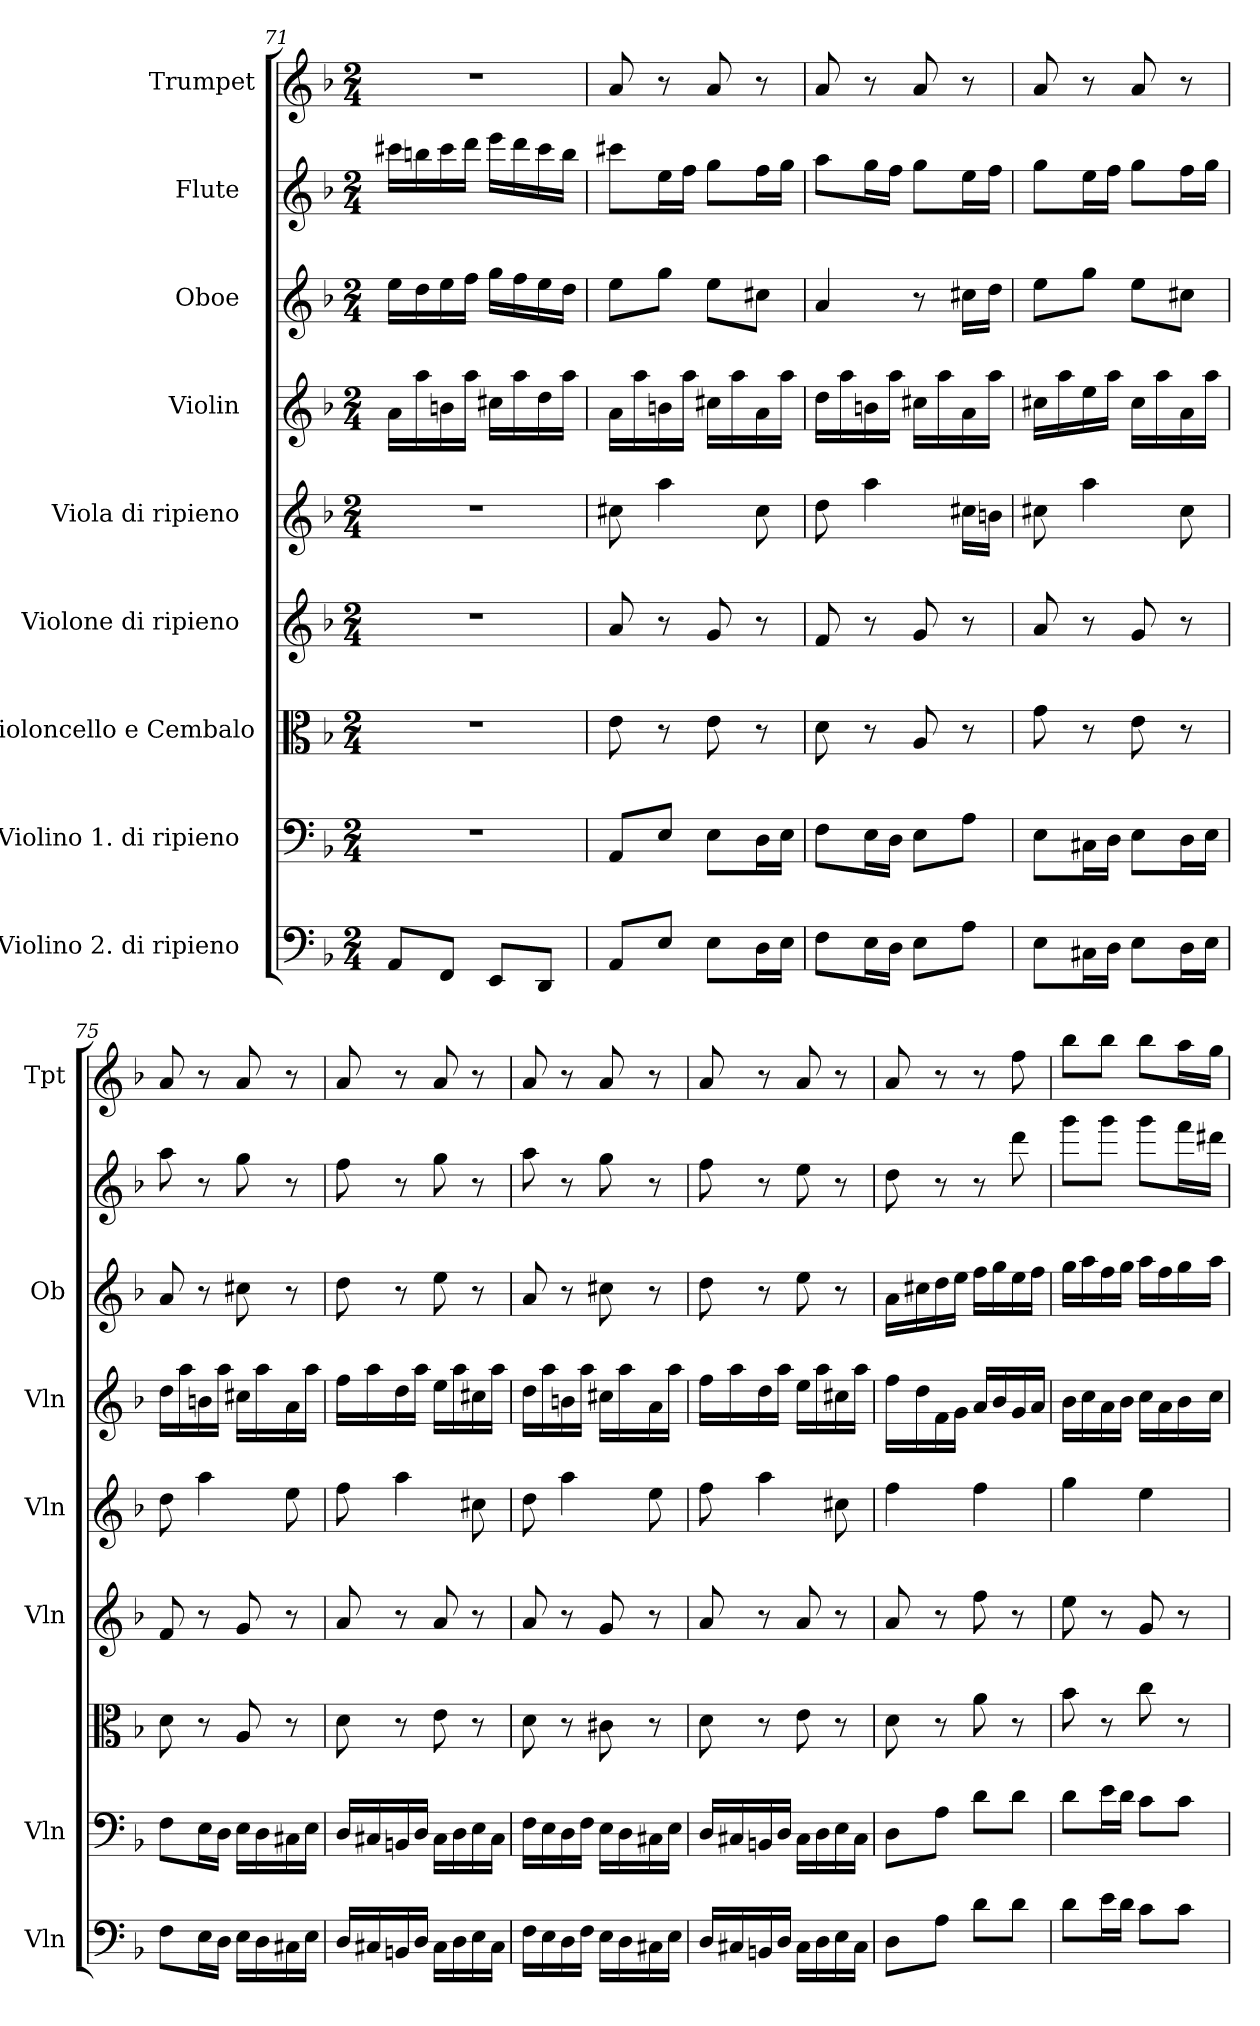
**kern	**kern	**kern	**kern	**kern	**kern	**kern	**kern	**kern
*part9	*part8	*part7	*part6	*part5	*part4	*part3	*part2	*part1
*staff9	*staff8	*staff7	*staff6	*staff5	*staff4	*staff3	*staff2	*staff1
*I"Violino 2. di ripieno  	*I"Violino 1.  di ripieno  	*I"Violoncello e Cembalo	*I"Violone  di ripieno  	*I"Viola  di ripieno    	*I"Violin              	*I"Oboe                	*I"Flute               	*I"Trumpet
*I'Vln	*I'Vln	*	*I'Vln	*I'Vln	*I'Vln	*I'Ob	*	*I'Tpt
*clefF4	*clefF4	*clefC3	*clefG2	*clefG2	*clefG2	*clefG2	*clefG2	*clefG2
*	*	*	*	*	*	*	*	*ITrd1c2
*k[b-]	*k[b-]	*k[b-]	*k[b-]	*k[b-]	*k[b-]	*k[b-]	*k[b-]	*k[b-e-a-]
*F:	*F:	*F:	*F:	*F:	*F:	*F:	*F:	*E-:
*M2/4	*M2/4	*M2/4	*M2/4	*M2/4	*M2/4	*M2/4	*M2/4	*M2/4
=71	=71	=71	=71	=71	=71	=71	=71	=71
8AA/L	2r	2r	2r	2r	16a\LL	16ee\LL	16ccc#X\LL	2r
.	.	.	.	.	16aa\	16dd\	16bbn\	.
8FF/J	.	.	.	.	16bn\	16ee\	16ccc#\	.
.	.	.	.	.	16aa\JJ	16ff\JJ	16ddd\JJ	.
8EE/L	.	.	.	.	16cc#X\LL	16gg\LL	16eee\LL	.
.	.	.	.	.	16aa\	16ff\	16ddd\	.
8DD/J	.	.	.	.	16dd\	16ee\	16ccc#\	.
.	.	.	.	.	16aa\JJ	16dd\JJ	16bb\JJ	.
=72	=72	=72	=72	=72	=72	=72	=72	=72
8AA/L	8AA/L	8e\	8a/	8cc#X\	16a\LL	8ee\L	8ccc#X\L	8g/
.	.	.	.	.	16aa\	.	.	.
8E/J	8E/J	8r	8r	4aa\	16bn\	8gg\J	16ee\L	8r
.	.	.	.	.	16aa\JJ	.	16ff\JJ	.
8E\L	8E\L	8e\	8g/	.	16cc#X\LL	8ee\L	8gg\L	8g/
.	.	.	.	.	16aa\	.	.	.
16D\L	16D\L	8r	8r	8cc#\	16a\	8cc#X\J	16ff\L	8r
16E\JJ	16E\JJ	.	.	.	16aa\JJ	.	16gg\JJ	.
=73	=73	=73	=73	=73	=73	=73	=73	=73
8F\L	8F\L	8d\	8f/	8dd\	16dd\LL	4a/	8aa\L	8g/
.	.	.	.	.	16aa\	.	.	.
16E\L	16E\L	8r	8r	4aa\	16bn\	.	16gg\L	8r
16D\JJ	16D\JJ	.	.	.	16aa\JJ	.	16ff\JJ	.
8E\L	8E\L	8A/	8g/	.	16cc#X\LL	8r	8gg\L	8g/
.	.	.	.	.	16aa\	.	.	.
8A\J	8A\J	8r	8r	16cc#X\LL	16a\	16cc#X\LL	16ee\L	8r
.	.	.	.	16bn\JJ	16aa\JJ	16dd\JJ	16ff\JJ	.
=74	=74	=74	=74	=74	=74	=74	=74	=74
8E\L	8E\L	8g\	8a/	8cc#X\	16cc#X\LL	8ee\L	8gg\L	8g/
.	.	.	.	.	16aa\	.	.	.
16C#X\L	16C#X\L	8r	8r	4aa\	16ee\	8gg\J	16ee\L	8r
16D\JJ	16D\JJ	.	.	.	16aa\JJ	.	16ff\JJ	.
8E\L	8E\L	8e\	8g/	.	16cc#\LL	8ee\L	8gg\L	8g/
.	.	.	.	.	16aa\	.	.	.
16D\L	16D\L	8r	8r	8cc#\	16a\	8cc#X\J	16ff\L	8r
16E\JJ	16E\JJ	.	.	.	16aa\JJ	.	16gg\JJ	.
=75	=75	=75	=75	=75	=75	=75	=75	=75
8F\L	8F\L	8d\	8f/	8dd\	16dd\LL	8a/	8aa\	8g/
.	.	.	.	.	16aa\	.	.	.
16E\L	16E\L	8r	8r	4aa\	16bn\	8r	8r	8r
16D\JJ	16D\JJ	.	.	.	16aa\JJ	.	.	.
16E\LL	16E\LL	8A/	8g/	.	16cc#X\LL	8cc#X\	8gg\	8g/
16D\	16D\	.	.	.	16aa\	.	.	.
16C#X\	16C#X\	8r	8r	8ee\	16a\	8r	8r	8r
16E\JJ	16E\JJ	.	.	.	16aa\JJ	.	.	.
=76	=76	=76	=76	=76	=76	=76	=76	=76
16D/LL	16D/LL	8d\	8a/	8ff\	16ff\LL	8dd\	8ff\	8g/
16C#X/	16C#X/	.	.	.	16aa\	.	.	.
16BBn/	16BBn/	8r	8r	4aa\	16dd\	8r	8r	8r
16D/JJ	16D/JJ	.	.	.	16aa\JJ	.	.	.
16C#\LL	16C#\LL	8e\	8a/	.	16ee\LL	8ee\	8gg\	8g/
16D\	16D\	.	.	.	16aa\	.	.	.
16E\	16E\	8r	8r	8cc#X\	16cc#X\	8r	8r	8r
16C#\JJ	16C#\JJ	.	.	.	16aa\JJ	.	.	.
=77	=77	=77	=77	=77	=77	=77	=77	=77
16F\LL	16F\LL	8d\	8a/	8dd\	16dd\LL	8a/	8aa\	8g/
16E\	16E\	.	.	.	16aa\	.	.	.
16D\	16D\	8r	8r	4aa\	16bn\	8r	8r	8r
16F\JJ	16F\JJ	.	.	.	16aa\JJ	.	.	.
16E\LL	16E\LL	8c#X\	8g/	.	16cc#X\LL	8cc#X\	8gg\	8g/
16D\	16D\	.	.	.	16aa\	.	.	.
16C#X\	16C#X\	8r	8r	8ee\	16a\	8r	8r	8r
16E\JJ	16E\JJ	.	.	.	16aa\JJ	.	.	.
=78	=78	=78	=78	=78	=78	=78	=78	=78
16D/LL	16D/LL	8d\	8a/	8ff\	16ff\LL	8dd\	8ff\	8g/
16C#X/	16C#X/	.	.	.	16aa\	.	.	.
16BBn/	16BBn/	8r	8r	4aa\	16dd\	8r	8r	8r
16D/JJ	16D/JJ	.	.	.	16aa\JJ	.	.	.
16C#\LL	16C#\LL	8e\	8a/	.	16ee\LL	8ee\	8ee\	8g/
16D\	16D\	.	.	.	16aa\	.	.	.
16E\	16E\	8r	8r	8cc#X\	16cc#X\	8r	8r	8r
16C#\JJ	16C#\JJ	.	.	.	16aa\JJ	.	.	.
=79	=79	=79	=79	=79	=79	=79	=79	=79
8D\L	8D\L	8d\	8a/	4ff\	16ff\LL	16a\LL	8dd\	8g/
.	.	.	.	.	16dd\	16cc#X\	.	.
8A\J	8A\J	8r	8r	.	16f\	16dd\	8r	8r
.	.	.	.	.	16g\JJ	16ee\JJ	.	.
8d\L	8d\L	8a\	8ff\	4ff\	16a/LL	16ff\LL	8r	8r
.	.	.	.	.	16b-/	16gg\	.	.
8d\J	8d\J	8r	8r	.	16g/	16ee\	8ddd\	8ee-\
.	.	.	.	.	16a/JJ	16ff\JJ	.	.
=80	=80	=80	=80	=80	=80	=80	=80	=80
8d\L	8d\L	8b-\	8ee\	4gg\	16b-\LL	16gg\LL	8ggg\L	8aa-\L
.	.	.	.	.	16cc\	16aa\	.	.
16e\L	16e\L	8r	8r	.	16a\	16ff\	8ggg\J	8aa-\J
16d\JJ	16d\JJ	.	.	.	16b-\JJ	16gg\JJ	.	.
8c\L	8c\L	8cc\	8g/	4ee\	16cc\LL	16aa\LL	8ggg\L	8aa-\L
.	.	.	.	.	16a\	16ff\	.	.
8c\J	8c\J	8r	8r	.	16b-\	16gg\	16fff\L	16gg\L
.	.	.	.	.	16cc\JJ	16aa\JJ	16ddd#X\JJ	16ff\JJ
=	=	=	=	=	=	=	=	=
*-	*-	*-	*-	*-	*-	*-	*-	*-
